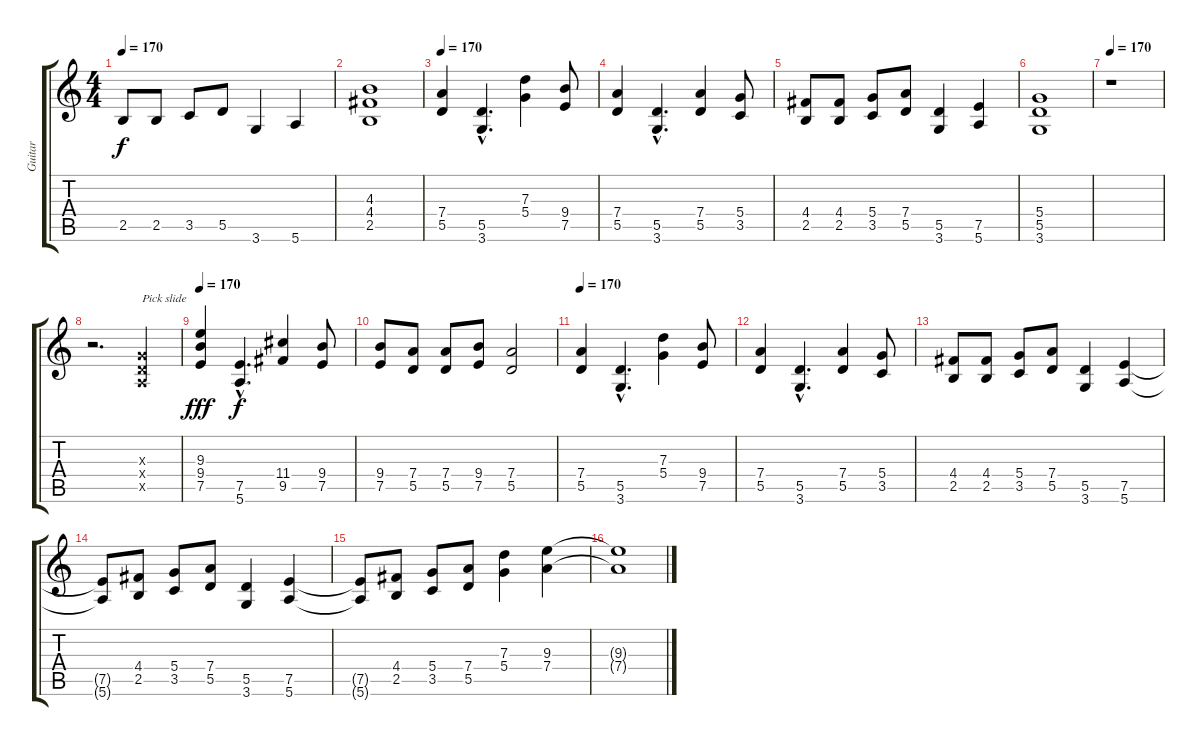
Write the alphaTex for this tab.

\track ("Guitar" "Guitar") {instrument distortionguitar}
\staff {score tabs}
\tuning (E4 B3 G3 D3 A2 E2) {hide}
\ts (4 4)
\tempo 170
\clef g2
\ks c
2.5.8{dy f} 2.5.8 3.5.8 5.5.8 3.6.4 5.6.4 |
(4.3 4.4 2.5).1 |
\tempo 170
(7.4 5.5).4 (5.5{hac} 3.6{hac}).4{d} (7.3 5.4).4 (9.4 7.5).8 |
(7.4 5.5).4 (5.5{hac} 3.6{hac}).4{d} (7.4 5.5).4 (5.4 3.5).8 |
(4.4 2.5).8 (4.4 2.5).8 (5.4 3.5).8 (7.4 5.5).8 (5.5 3.6).4 (7.5 5.6).4 |
(5.4 5.5 3.6).1 |
\tempo 170
r.1 |
r.2{d} (0.3{x} 0.4{x} 0.5{x}).4{txt "Pick slide"} |
\tempo 170
(9.3 9.4 7.5).4{dy fff} (7.5{hac} 5.6{hac}).4{d dy f} (11.4 9.5).4 (9.4 7.5).8 |
(9.4 7.5).8 (7.4 5.5).8 (7.4 5.5).8 (9.4 7.5).8 (7.4 5.5).2 |
\tempo 170
(7.4 5.5).4 (5.5{hac} 3.6{hac}).4{d} (7.3 5.4).4 (9.4 7.5).8 |
(7.4 5.5).4 (5.5{hac} 3.6{hac}).4{d} (7.4 5.5).4 (5.4 3.5).8 |
(4.4 2.5).8 (4.4 2.5).8 (5.4 3.5).8 (7.4 5.5).8 (5.5 3.6).4 (7.5 5.6).4 |
(7.5{t} 5.6{t}).8 (4.4 2.5).8 (5.4 3.5).8 (7.4 5.5).8 (5.5 3.6).4 (7.5 5.6).4 |
(7.5{t} 5.6{t}).8 (4.4 2.5).8 (5.4 3.5).8 (7.4 5.5).8 (7.3 5.4).4 (9.3 7.4).4 |
(9.3{t} 7.4{t}).1
